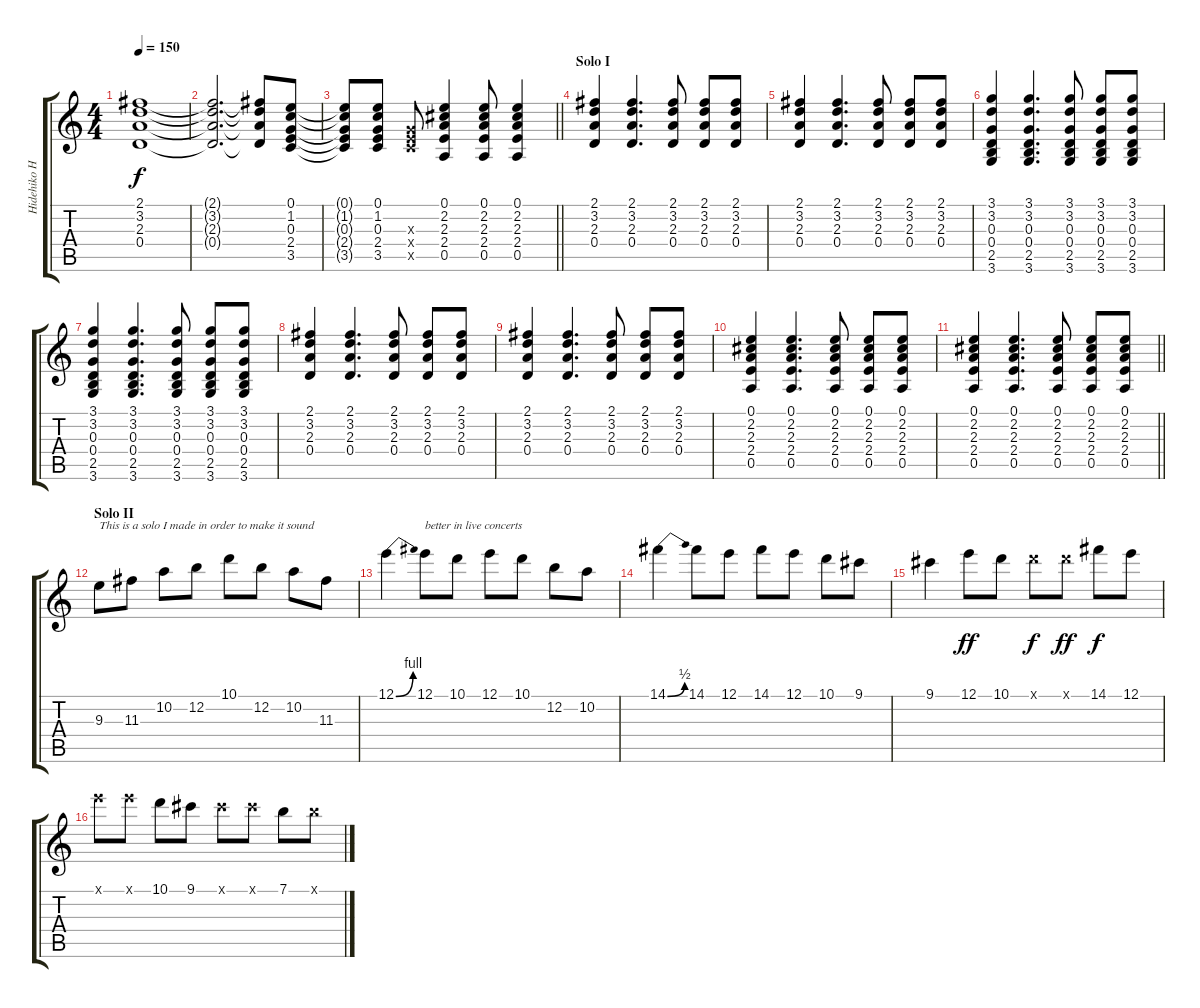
\track ("Hidehiko Hoshino" "Hidehiko H") {instrument electricguitarjazz}
\staff {score tabs}
\tuning (E4 B3 G3 D3 A2 E2) {hide}
\ts (4 4)
\tempo 150
\clef g2
\ks c
(2.1{t} 3.2{t} 2.3{t} 0.4{t}).1{dy f} |
(2.1{t} 3.2{t} 2.3{t} 0.4{t}).2{d} (2.1{t} 3.2{t} 2.3{t} 0.4{t}).8 (0.1 1.2 0.3 2.4 3.5).8 |
\barLineRight lightlight
(0.1{t} 1.2{t} 0.3{t} 2.4{t} 3.5{t}).8 (0.1 1.2 0.3 2.4 3.5).8 (0.3{x} 2.4{x} 3.5{x}).8 (0.1 2.2 2.3 2.4 0.5).4 (0.1 2.2 2.3 2.4 0.5).8 (0.1 2.2 2.3 2.4 0.5).4 |
\section ("" "Solo I")
(2.1 3.2 2.3 0.4).4 (2.1 3.2 2.3 0.4).4{d} (2.1 3.2 2.3 0.4).8 (2.1 3.2 2.3 0.4).8 (2.1 3.2 2.3 0.4).8 |
(2.1 3.2 2.3 0.4).4 (2.1 3.2 2.3 0.4).4{d} (2.1 3.2 2.3 0.4).8 (2.1 3.2 2.3 0.4).8 (2.1 3.2 2.3 0.4).8 |
(3.1 3.2 0.3 0.4 2.5 3.6).4 (3.1 3.2 0.3 0.4 2.5 3.6).4{d} (3.1 3.2 0.3 0.4 2.5 3.6).8 (3.1 3.2 0.3 0.4 2.5 3.6).8 (3.1 3.2 0.3 0.4 2.5 3.6).8 |
(3.1 3.2 0.3 0.4 2.5 3.6).4 (3.1 3.2 0.3 0.4 2.5 3.6).4{d} (3.1 3.2 0.3 0.4 2.5 3.6).8 (3.1 3.2 0.3 0.4 2.5 3.6).8 (3.1 3.2 0.3 0.4 2.5 3.6).8 |
(2.1 3.2 2.3 0.4).4 (2.1 3.2 2.3 0.4).4{d} (2.1 3.2 2.3 0.4).8 (2.1 3.2 2.3 0.4).8 (2.1 3.2 2.3 0.4).8 |
(2.1 3.2 2.3 0.4).4 (2.1 3.2 2.3 0.4).4{d} (2.1 3.2 2.3 0.4).8 (2.1 3.2 2.3 0.4).8 (2.1 3.2 2.3 0.4).8 |
(0.1 2.2 2.3 2.4 0.5).4 (0.1 2.2 2.3 2.4 0.5).4{d} (0.1 2.2 2.3 2.4 0.5).8 (0.1 2.2 2.3 2.4 0.5).8 (0.1 2.2 2.3 2.4 0.5).8 |
\barLineRight lightlight
(0.1 2.2 2.3 2.4 0.5).4 (0.1 2.2 2.3 2.4 0.5).4{d} (0.1 2.2 2.3 2.4 0.5).8 (0.1 2.2 2.3 2.4 0.5).8 (0.1 2.2 2.3 2.4 0.5).8 |
\section ("" "Solo II")
9.3.8{txt "This is a solo I made in order to make it sound" volume 12} 11.3.8 10.2.8 12.2.8 10.1.8 12.2.8 10.2.8 11.3.8 |
12.1{be (bend 0 0 60 4)}.4 12.1.8{txt "better in live concerts"} 10.1.8 12.1.8 10.1.8 12.2.8 10.2.8 |
14.1{be (bend 0 0 60 2)}.4 14.1.8 12.1.8 14.1.8 12.1.8 10.1.8 9.1.8 |
9.1.4 12.1.8{dy ff} 10.1.8 10.1{x}.8{dy f} 10.1{x}.8{dy ff} 14.1.8{dy f} 12.1.8 |
12.1{x}.8 12.1{x}.8 10.1.8 9.1.8 9.1{x}.8 9.1{x}.8 7.1.8 7.1{x}.8
